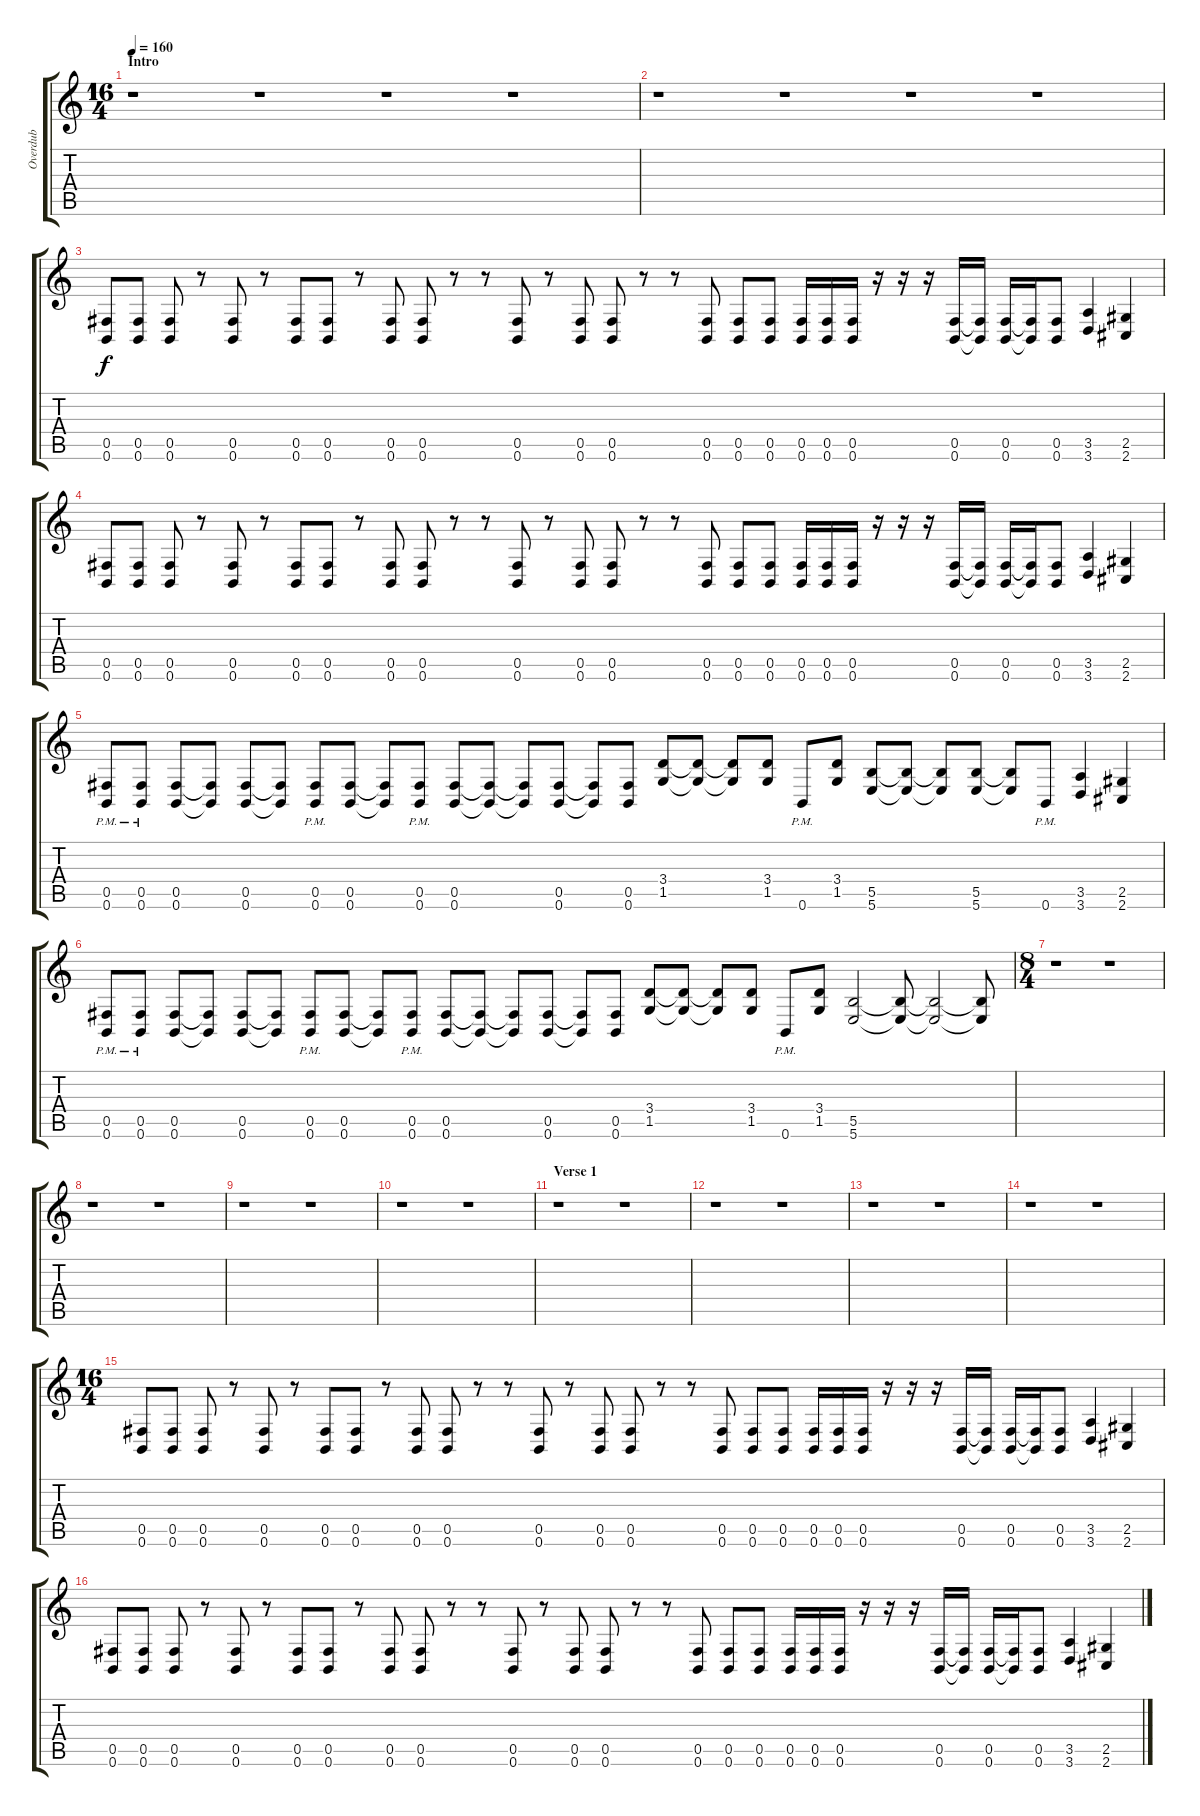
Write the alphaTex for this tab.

\track ("Overdub" "Overdub") {instrument distortionguitar}
\staff {score tabs}
\tuning (Db4 Ab3 E3 B2 Gb2 B1) {hide}
\ts (16 4)
\section ("" "Intro")
\tempo 160
\clef g2
\ks c
r.1{dy f instrument distortionguitar} r.1 r.1 r.1 |
r.1 r.1 r.1 r.1 |
(0.5 0.6).8 (0.5 0.6).8 (0.5 0.6).8 r.8 (0.5 0.6).8 r.8 (0.5 0.6).8 (0.5 0.6).8 r.8 (0.5 0.6).8 (0.5 0.6).8 r.8 r.8 (0.5 0.6).8 r.8 (0.5 0.6).8 (0.5 0.6).8 r.8 r.8 (0.5 0.6).8 (0.5 0.6).8 (0.5 0.6).8 (0.5 0.6).16 (0.5 0.6).16 (0.5 0.6).16 r.16 r.16 r.16 (0.5 0.6).16 (0.5{t} 0.6{t}).16 (0.5 0.6).16 (0.5{t} 0.6{t}).16 (0.5 0.6).8 (3.5 3.6).4 (2.5 2.6).4 |
(0.5 0.6).8 (0.5 0.6).8 (0.5 0.6).8 r.8 (0.5 0.6).8 r.8 (0.5 0.6).8 (0.5 0.6).8 r.8 (0.5 0.6).8 (0.5 0.6).8 r.8 r.8 (0.5 0.6).8 r.8 (0.5 0.6).8 (0.5 0.6).8 r.8 r.8 (0.5 0.6).8 (0.5 0.6).8 (0.5 0.6).8 (0.5 0.6).16 (0.5 0.6).16 (0.5 0.6).16 r.16 r.16 r.16 (0.5 0.6).16 (0.5{t} 0.6{t}).16 (0.5 0.6).16 (0.5{t} 0.6{t}).16 (0.5 0.6).8 (3.5 3.6).4 (2.5 2.6).4 |
(0.5{pm} 0.6{pm}).8 (0.5{pm} 0.6{pm}).8 (0.5 0.6).8 (0.5{t} 0.6{t}).8 (0.5 0.6).8 (0.5{t} 0.6{t}).8 (0.5{pm} 0.6{pm}).8 (0.5 0.6).8 (0.5{t} 0.6{t}).8 (0.5{pm} 0.6{pm}).8 (0.5 0.6).8 (0.5{t} 0.6{t}).8 (0.5{t} 0.6{t}).8 (0.5 0.6).8 (0.5{t} 0.6{t}).8 (0.5 0.6).8 (3.4 1.5).8 (3.4{t} 1.5{t}).8 (3.4{t} 1.5{t}).8 (3.4 1.5).8 0.6{pm}.8 (3.4 1.5).8 (5.5 5.6).8 (5.5{t} 5.6{t}).8 (5.5{t} 5.6{t}).8 (5.5 5.6).8 (5.5{t} 5.6{t}).8 0.6{pm}.8 (3.5 3.6).4 (2.5 2.6).4 |
(0.5{pm} 0.6{pm}).8 (0.5{pm} 0.6{pm}).8 (0.5 0.6).8 (0.5{t} 0.6{t}).8 (0.5 0.6).8 (0.5{t} 0.6{t}).8 (0.5{pm} 0.6{pm}).8 (0.5 0.6).8 (0.5{t} 0.6{t}).8 (0.5{pm} 0.6{pm}).8 (0.5 0.6).8 (0.5{t} 0.6{t}).8 (0.5{t} 0.6{t}).8 (0.5 0.6).8 (0.5{t} 0.6{t}).8 (0.5 0.6).8 (3.4 1.5).8 (3.4{t} 1.5{t}).8 (3.4{t} 1.5{t}).8 (3.4 1.5).8 0.6{pm}.8 (3.4 1.5).8 (5.5 5.6).2 (5.5{t} 5.6{t}).8 (5.5{t} 5.6{t}).2 (5.5{t} 5.6{t}).8 |
\ts (8 4)
r.1 r.1 |
r.1 r.1 |
r.1 r.1 |
r.1 r.1 |
\section ("" "Verse 1")
r.1 r.1 |
r.1 r.1 |
r.1 r.1 |
r.1 r.1 |
\ts (16 4)
(0.5 0.6).8 (0.5 0.6).8 (0.5 0.6).8 r.8 (0.5 0.6).8 r.8 (0.5 0.6).8 (0.5 0.6).8 r.8 (0.5 0.6).8 (0.5 0.6).8 r.8 r.8 (0.5 0.6).8 r.8 (0.5 0.6).8 (0.5 0.6).8 r.8 r.8 (0.5 0.6).8 (0.5 0.6).8 (0.5 0.6).8 (0.5 0.6).16 (0.5 0.6).16 (0.5 0.6).16 r.16 r.16 r.16 (0.5 0.6).16 (0.5{t} 0.6{t}).16 (0.5 0.6).16 (0.5{t} 0.6{t}).16 (0.5 0.6).8 (3.5 3.6).4 (2.5 2.6).4 |
(0.5 0.6).8 (0.5 0.6).8 (0.5 0.6).8 r.8 (0.5 0.6).8 r.8 (0.5 0.6).8 (0.5 0.6).8 r.8 (0.5 0.6).8 (0.5 0.6).8 r.8 r.8 (0.5 0.6).8 r.8 (0.5 0.6).8 (0.5 0.6).8 r.8 r.8 (0.5 0.6).8 (0.5 0.6).8 (0.5 0.6).8 (0.5 0.6).16 (0.5 0.6).16 (0.5 0.6).16 r.16 r.16 r.16 (0.5 0.6).16 (0.5{t} 0.6{t}).16 (0.5 0.6).16 (0.5{t} 0.6{t}).16 (0.5 0.6).8 (3.5 3.6).4 (2.5 2.6).4
